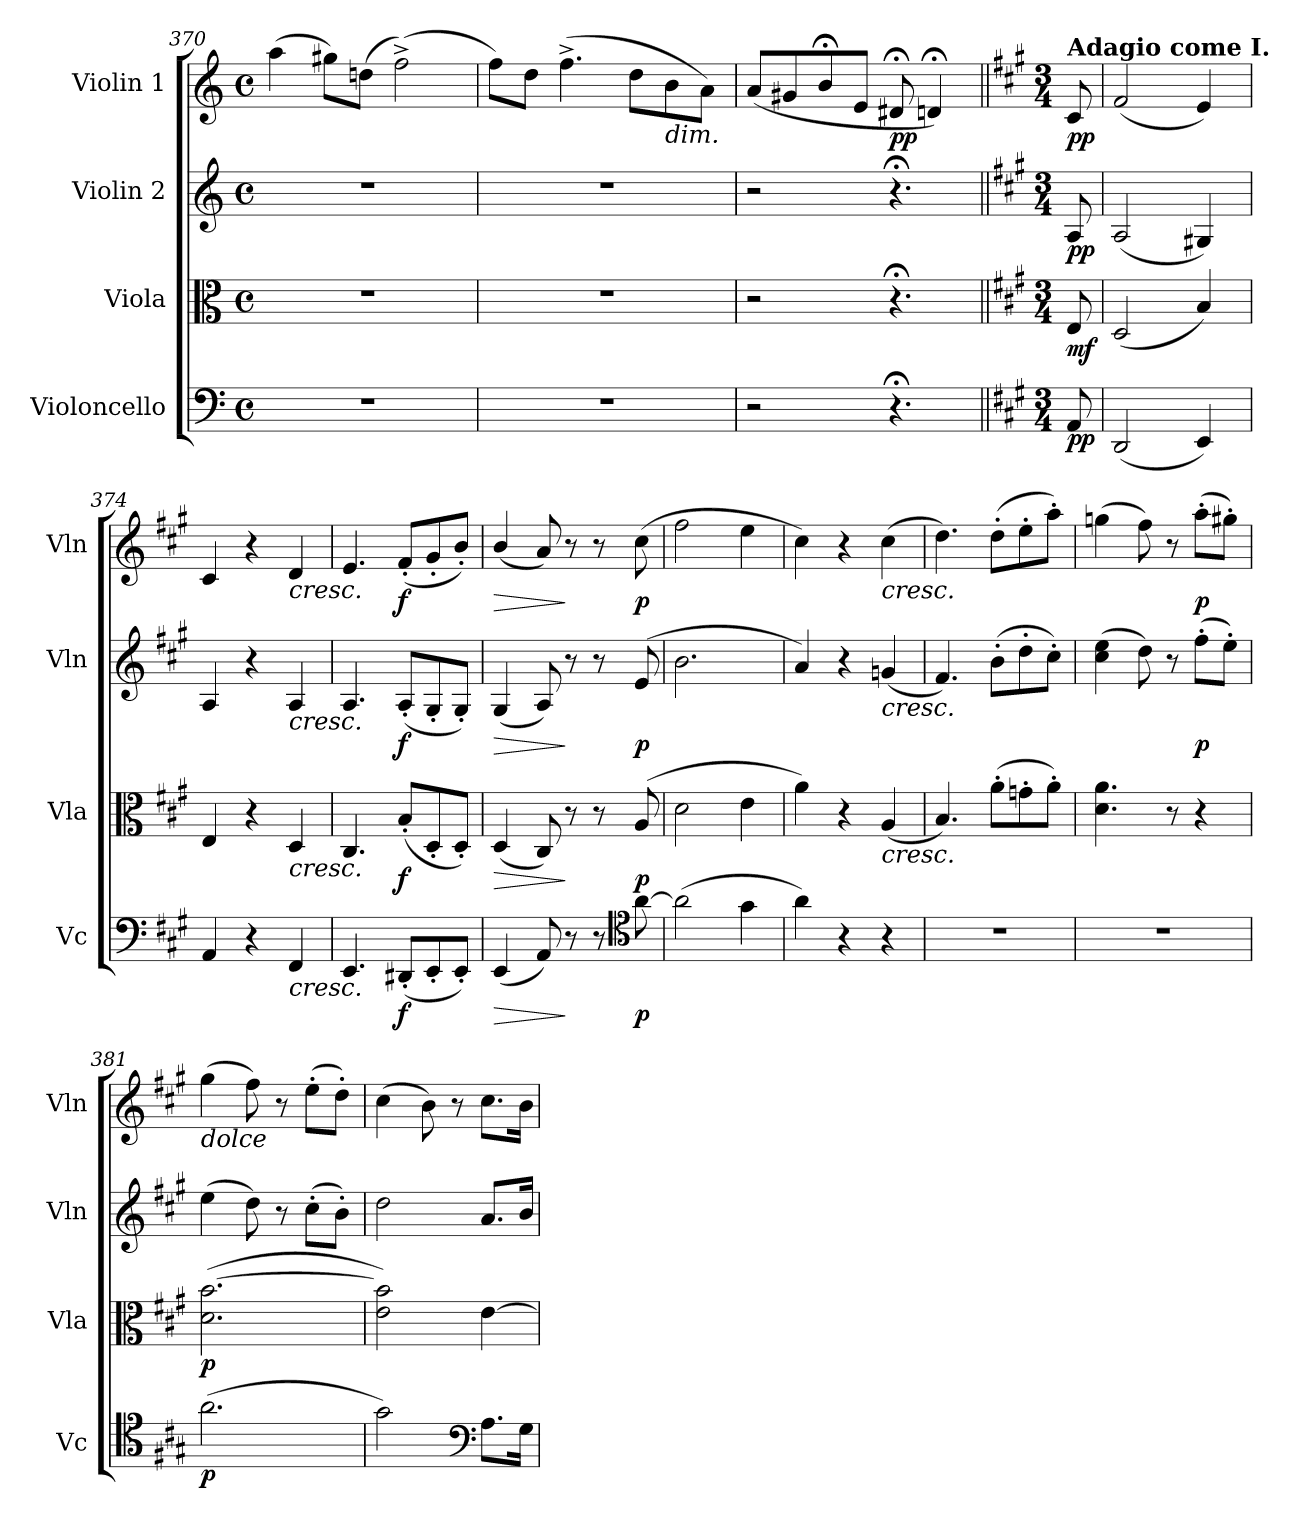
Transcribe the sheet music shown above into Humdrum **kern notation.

**kern	**dynam	**kern	**dynam	**kern	**dynam	**kern	**dynam
*part4	*part4	*part3	*part3	*part2	*part2	*part1	*part1
*staff4	*staff4	*staff3	*staff3	*staff2	*staff2	*staff1	*staff1
*I"Violoncello	*	*I"Viola	*	*I"Violin 2	*	*I"Violin 1	*
*I'Vc	*	*I'Vla	*	*I'Vln	*	*I'Vln	*
*clefF4	*	*clefC3	*	*clefG2	*	*clefG2	*
*k[]	*	*k[]	*	*k[]	*	*k[]	*
*M4/4	*	*M4/4	*	*M4/4	*	*M4/4	*
*met(c)	*	*met(c)	*	*met(c)	*	*met(c)	*
=370	=370	=370	=370	=370	=370	=370	=370
1r	.	1r	.	1r	.	(4aa\	.
.	.	.	.	.	.	8gg#X\L)	.
.	.	.	.	.	.	(8ddn\J	.
.	.	.	.	.	.	(2ff^\)	.
=371	=371	=371	=371	=371	=371	=371	=371
1r	.	1r	.	1r	.	8ff\L)	.
.	.	.	.	.	.	8dd\J	.
.	.	.	.	.	.	(4.ff^\	.
.	.	.	.	.	.	8dd\L	.
!	!	!	!	!	!	!LO:TX:b:i:t=dim.	!
.	.	.	.	.	.	8b\	.
.	.	.	.	.	.	8a\J)	.
!!LO:LB:g=z
=372	=372	=372	=372	=372	=372	=372	=372
2r	.	2r	.	2r	.	(8a/L	.
.	.	.	.	.	.	8g#X/	.
.	.	.	.	.	.	8b;</	.
.	.	.	.	.	.	8e/J	.
!	!	!	!	!	!	!	!LO:DY:b
4.r;<	.	4.r;<	.	4.r;<	.	8d#X;</	pp
.	.	.	.	.	.	4dn;</)	.
!!LO:LB:g=z
=372X1||	=372X1||	=372X1||	=372X1||	=372X1||	=372X1||	=372X1||	=372X1||
*k[f#c#g#]	*	*k[f#c#g#]	*	*k[f#c#g#]	*	*k[f#c#g#]	*
*M3/4	*	*M3/4	*	*M3/4	*	*M3/4	*
!	!	!	!	!	!	!LO:TX:a:B:t=Adagio come I.	!
!	!LO:DY:b	!	!LO:DY:b	!	!LO:DY:b	!	!LO:DY:b
8AA/	pp	8E/	mf	8A/	pp	8c#/	pp
=373	=373	=373	=373	=373	=373	=373	=373
(2DD/	.	(2D/	.	(2A/	.	(2f#/	.
4EE/)	.	4B/)	.	4G#X/)	.	4e/)	.
=374	=374	=374	=374	=374	=374	=374	=374
4AA/	.	4E/	.	4A/	.	4c#/	.
4r	.	4r	.	4r	.	4r	.
!	!	!	!	!	!	!LO:TX:b:i:t=cresc.	!
!	!	!	!	!LO:TX:b:i:t=cresc.	!	!	!
!	!	!LO:TX:b:i:t=cresc.	!	!	!	!	!
!LO:TX:b:i:t=cresc.	!	!	!	!	!	!	!
4FF#/	.	4D/	.	4A/	.	4d/	.
=375	=375	=375	=375	=375	=375	=375	=375
4.EE/	.	4.C#/	.	4.A/	.	4.e/	.
!	!LO:DY:b	!	!LO:DY:b	!	!LO:DY:b	!	!LO:DY:b
(8DD#X'/L	f	(8B'/L	f	(8A'/L	f	(8f#'/L	f
8EE'/	.	8D'/	.	8G#'/	.	8g#'/	.
8EE'/J)	.	8D'/J)	.	8G#'/J)	.	8b'/J)	.
=376	=376	=376	=376	=376	=376	=376	=376
!	!LO:HP:b	!	!LO:HP:b	!	!LO:HP:b	!	!LO:HP:b
(4EE/	>	(4D/	>	(4G#/	>	(4b/	>
8AA/)	.	8C#/)	.	8A/)	.	8a/)	.
8r	]	8r	]	8r	]	8r	]
8r	.	8r	.	8r	.	8r	.
*clefC4	*	*	*	*	*	*	*
!	!LO:DY:b	!	!LO:DY:b	!	!LO:DY:b	!	!LO:DY:b
[8a\	p	(8A/	p	(<8e/	p	(8cc#\	p
=377	=377	=377	=377	=377	=377	=377	=377
(2a\]	.	2d\	.	2.b\	.	2ff#\	.
4g#\	.	4e\	.	.	.	4ee\	.
=378	=378	=378	=378	=378	=378	=378	=378
4a\)	.	4a\)	.	4a/)	.	4cc#\)	.
4r	.	4r	.	4r	.	4r	.
!	!	!	!	!	!	!LO:TX:b:i:t=cresc.	!
!	!	!	!	!LO:TX:b:i:t=cresc.	!	!	!
!	!	!LO:TX:b:i:t=cresc.	!	!	!	!	!
4r	.	(4A/	.	(4gn/	.	(4cc#\	.
=379	=379	=379	=379	=379	=379	=379	=379
2.r	.	4.B/)	.	4.f#/)	.	4.dd\)	.
.	.	(8a'\L	.	(8b'\L	.	(8dd'\L	.
.	.	8gn'\	.	8dd'\	.	8ee'\	.
.	.	8a'\J)	.	8cc#'\J)	.	8aa'\J)	.
=380	=380	=380	=380	=380	=380	=380	=380
2.r	.	4.d\ 4.a\	.	(4cc#\ 4ee\	.	(4ggn\	.
.	.	.	.	8dd\)	.	8ff#\)	.
.	.	8r	.	8r	.	8r	.
!	!	!	!	!	!LO:DY:b	!	!LO:DY:b
.	.	4r	.	(8ff#'\L	p	(8aa'\L	p
.	.	.	.	8ee'\J)	.	8gg#X'\J)	.
=381	=381	=381	=381	=381	=381	=381	=381
!	!	!	!	!	!	!LO:TX:b:i:t=dolce	!
!	!LO:DY:b	!	!LO:DY:b	!	!	!	!
(2.a\	p	(2.d\ [2.b\	p	(4ee\	.	(4gg#\	.
.	.	.	.	8dd\)	.	8ff#\)	.
.	.	.	.	8r	.	8r	.
.	.	.	.	(8cc#'\L	.	(8ee'\L	.
.	.	.	.	8b'\J)	.	8dd'\J)	.
=382	=382	=382	=382	=382	=382	=382	=382
2g#\)	.	2e\ 2b\])	.	2dd\	.	(4cc#\	.
.	.	.	.	.	.	8b\)	.
.	.	.	.	.	.	8r	.
*clefF4	*	*	*	*	*	*	*
!	!LO:DY:b	!	!	!	!	!	!
!	!LO:DY:n=1:b	!	!LO:DY:b	!	!	!	!
!	!	!	!LO:DY:n=1:b	!	!LO:DY:b	!	!
!	!	!	!	!	!LO:DY:n=1:b	!	!LO:DY:b
!	!	!	!	!	!	!	!LO:DY:n=1:b
8.A\L	f other-dynamics	[4e\	f other-dynamics	8.a/L	f other-dynamics	8.cc#\L	f other-dynamics
16G#\Jk	.	.	.	16b/Jk	.	16b\Jk	.
=	=	=	=	=	=	=	=
*-	*-	*-	*-	*-	*-	*-	*-
